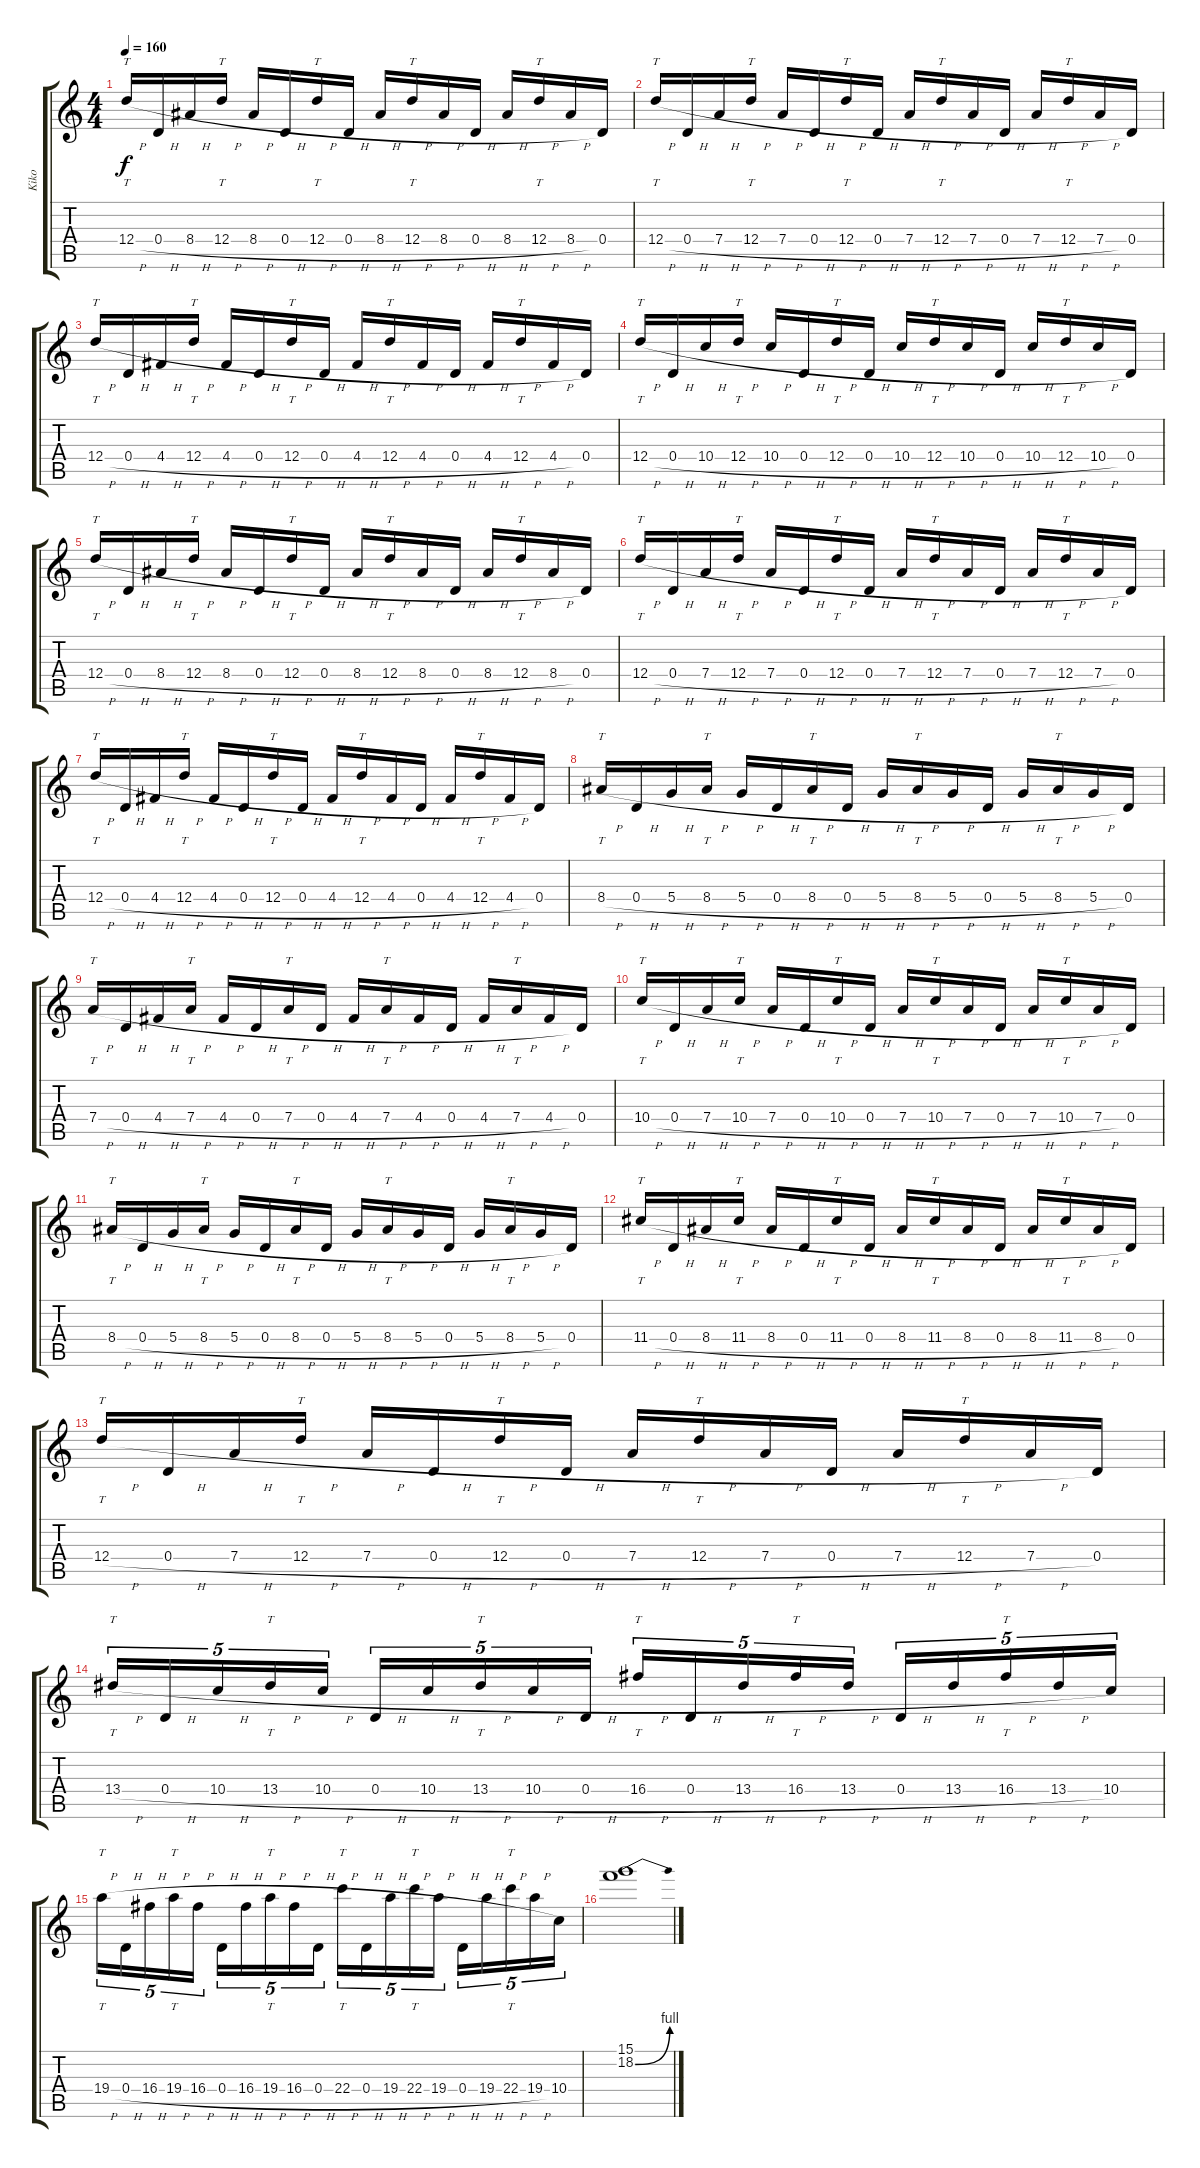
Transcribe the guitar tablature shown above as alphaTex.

\track ("Kiko" "Kiko") {instrument distortionguitar}
\staff {score tabs}
\tuning (E4 B3 G3 D3 A2 E2) {hide}
\ts (4 4)
\tempo 160
\clef g2
\ks c
12.4{h}.16{tt dy f} 0.4{h}.16 8.4{h}.16 12.4{h}.16{tt} 8.4{h}.16 0.4{h}.16 12.4{h}.16{tt} 0.4{h}.16 8.4{h}.16 12.4{h}.16{tt} 8.4{h}.16 0.4{h}.16 8.4{h}.16 12.4{h}.16{tt} 8.4{h}.16 0.4.16 |
12.4{h}.16{tt} 0.4{h}.16 7.4{h}.16 12.4{h}.16{tt} 7.4{h}.16 0.4{h}.16 12.4{h}.16{tt} 0.4{h}.16 7.4{h}.16 12.4{h}.16{tt} 7.4{h}.16 0.4{h}.16 7.4{h}.16 12.4{h}.16{tt} 7.4{h}.16 0.4.16 |
12.4{h}.16{tt} 0.4{h}.16 4.4{h}.16 12.4{h}.16{tt} 4.4{h}.16 0.4{h}.16 12.4{h}.16{tt} 0.4{h}.16 4.4{h}.16 12.4{h}.16{tt} 4.4{h}.16 0.4{h}.16 4.4{h}.16 12.4{h}.16{tt} 4.4{h}.16 0.4.16 |
12.4{h}.16{tt} 0.4{h}.16 10.4{h}.16 12.4{h}.16{tt} 10.4{h}.16 0.4{h}.16 12.4{h}.16{tt} 0.4{h}.16 10.4{h}.16 12.4{h}.16{tt} 10.4{h}.16 0.4{h}.16 10.4{h}.16 12.4{h}.16{tt} 10.4{h}.16 0.4.16 |
12.4{h}.16{tt} 0.4{h}.16 8.4{h}.16 12.4{h}.16{tt} 8.4{h}.16 0.4{h}.16 12.4{h}.16{tt} 0.4{h}.16 8.4{h}.16 12.4{h}.16{tt} 8.4{h}.16 0.4{h}.16 8.4{h}.16 12.4{h}.16{tt} 8.4{h}.16 0.4.16 |
12.4{h}.16{tt} 0.4{h}.16 7.4{h}.16 12.4{h}.16{tt} 7.4{h}.16 0.4{h}.16 12.4{h}.16{tt} 0.4{h}.16 7.4{h}.16 12.4{h}.16{tt} 7.4{h}.16 0.4{h}.16 7.4{h}.16 12.4{h}.16{tt} 7.4{h}.16 0.4.16 |
12.4{h}.16{tt} 0.4{h}.16 4.4{h}.16 12.4{h}.16{tt} 4.4{h}.16 0.4{h}.16 12.4{h}.16{tt} 0.4{h}.16 4.4{h}.16 12.4{h}.16{tt} 4.4{h}.16 0.4{h}.16 4.4{h}.16 12.4{h}.16{tt} 4.4{h}.16 0.4.16 |
8.4{h}.16{tt} 0.4{h}.16 5.4{h}.16 8.4{h}.16{tt} 5.4{h}.16 0.4{h}.16 8.4{h}.16{tt} 0.4{h}.16 5.4{h}.16 8.4{h}.16{tt} 5.4{h}.16 0.4{h}.16 5.4{h}.16 8.4{h}.16{tt} 5.4{h}.16 0.4.16 |
7.4{h}.16{tt} 0.4{h}.16 4.4{h}.16 7.4{h}.16{tt} 4.4{h}.16 0.4{h}.16 7.4{h}.16{tt} 0.4{h}.16 4.4{h}.16 7.4{h}.16{tt} 4.4{h}.16 0.4{h}.16 4.4{h}.16 7.4{h}.16{tt} 4.4{h}.16 0.4.16 |
10.4{h}.16{tt} 0.4{h}.16 7.4{h}.16 10.4{h}.16{tt} 7.4{h}.16 0.4{h}.16 10.4{h}.16{tt} 0.4{h}.16 7.4{h}.16 10.4{h}.16{tt} 7.4{h}.16 0.4{h}.16 7.4{h}.16 10.4{h}.16{tt} 7.4{h}.16 0.4.16 |
8.4{h}.16{tt} 0.4{h}.16 5.4{h}.16 8.4{h}.16{tt} 5.4{h}.16 0.4{h}.16 8.4{h}.16{tt} 0.4{h}.16 5.4{h}.16 8.4{h}.16{tt} 5.4{h}.16 0.4{h}.16 5.4{h}.16 8.4{h}.16{tt} 5.4{h}.16 0.4.16 |
11.4{h}.16{tt} 0.4{h}.16 8.4{h}.16 11.4{h}.16{tt} 8.4{h}.16 0.4{h}.16 11.4{h}.16{tt} 0.4{h}.16 8.4{h}.16 11.4{h}.16{tt} 8.4{h}.16 0.4{h}.16 8.4{h}.16 11.4{h}.16{tt} 8.4{h}.16 0.4.16 |
12.4{h}.16{tt} 0.4{h}.16 7.4{h}.16 12.4{h}.16{tt} 7.4{h}.16 0.4{h}.16 12.4{h}.16{tt} 0.4{h}.16 7.4{h}.16 12.4{h}.16{tt} 7.4{h}.16 0.4{h}.16 7.4{h}.16 12.4{h}.16{tt} 7.4{h}.16 0.4.16 |
13.4{h}.16{tt tu (5 4)} 0.4{h}.16{tu (5 4)} 10.4{h}.16{tu (5 4)} 13.4{h}.16{tt tu (5 4)} 10.4{h}.16{tu (5 4)} 0.4{h}.16{tu (5 4)} 10.4{h}.16{tu (5 4)} 13.4{h}.16{tt tu (5 4)} 10.4{h}.16{tu (5 4)} 0.4{h}.16{tu (5 4)} 16.4{h}.16{tt tu (5 4)} 0.4{h}.16{tu (5 4)} 13.4{h}.16{tu (5 4)} 16.4{h}.16{tt tu (5 4)} 13.4{h}.16{tu (5 4)} 0.4{h}.16{tu (5 4)} 13.4{h}.16{tu (5 4)} 16.4{h}.16{tt tu (5 4)} 13.4{h}.16{tu (5 4)} 10.4.16{tu (5 4)} |
19.4{h}.16{tt tu (5 4)} 0.4{h}.16{tu (5 4)} 16.4{h}.16{tu (5 4)} 19.4{h}.16{tt tu (5 4)} 16.4{h}.16{tu (5 4)} 0.4{h}.16{tu (5 4)} 16.4{h}.16{tu (5 4)} 19.4{h}.16{tt tu (5 4)} 16.4{h}.16{tu (5 4)} 0.4{h}.16{tu (5 4)} 22.4{h}.16{tt tu (5 4)} 0.4{h}.16{tu (5 4)} 19.4{h}.16{tu (5 4)} 22.4{h}.16{tt tu (5 4)} 19.4{h}.16{tu (5 4)} 0.4{h}.16{tu (5 4)} 19.4{h}.16{tu (5 4)} 22.4{h}.16{tt tu (5 4)} 19.4{h}.16{tu (5 4)} 10.4.16{tu (5 4)} |
(15.1 18.2{be (bend 0 0 60 4)}).1
